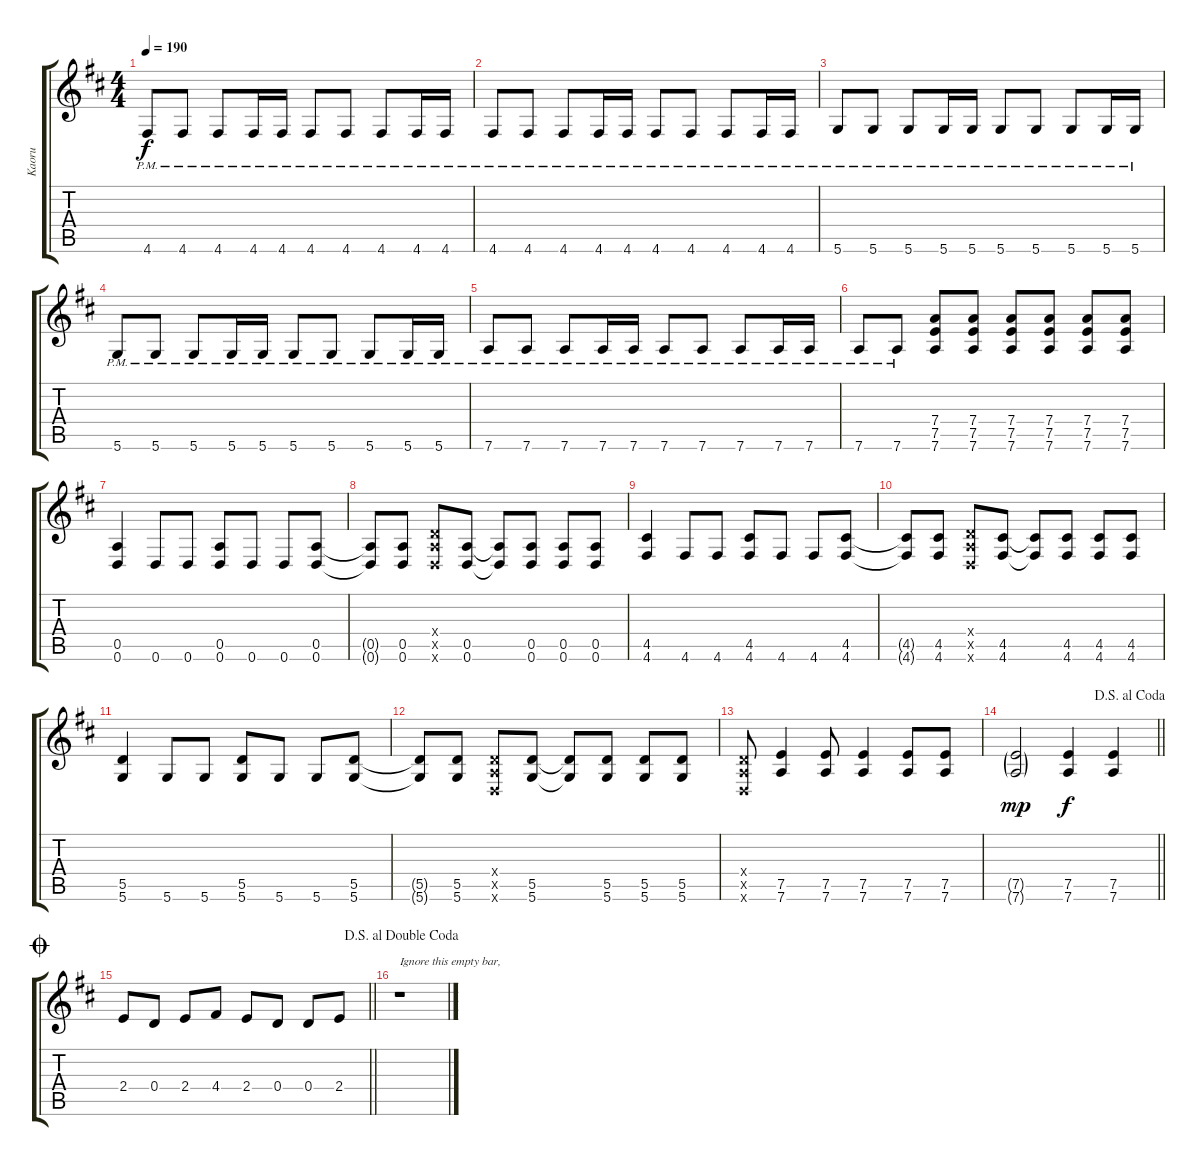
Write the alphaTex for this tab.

\track ("Kaoru" "Kaoru") {instrument overdrivenguitar}
\staff {score tabs}
\tuning (E4 B3 G3 D3 A2 D2) {hide}
\ts (4 4)
\tempo 190
\clef g2
\ks d
4.6{pm}.8{dy f} 4.6{pm}.8 4.6{pm}.8 4.6{pm}.16 4.6{pm}.16 4.6{pm}.8 4.6{pm}.8 4.6{pm}.8 4.6{pm}.16 4.6{pm}.16 |
4.6{pm}.8 4.6{pm}.8 4.6{pm}.8 4.6{pm}.16 4.6{pm}.16 4.6{pm}.8 4.6{pm}.8 4.6{pm}.8 4.6{pm}.16 4.6{pm}.16 |
5.6{pm}.8 5.6{pm}.8 5.6{pm}.8 5.6{pm}.16 5.6{pm}.16 5.6{pm}.8 5.6{pm}.8 5.6{pm}.8 5.6{pm}.16 5.6{pm}.16 |
5.6{pm}.8 5.6{pm}.8 5.6{pm}.8 5.6{pm}.16 5.6{pm}.16 5.6{pm}.8 5.6{pm}.8 5.6{pm}.8 5.6{pm}.16 5.6{pm}.16 |
7.6{pm}.8 7.6{pm}.8 7.6{pm}.8 7.6{pm}.16 7.6{pm}.16 7.6{pm}.8 7.6{pm}.8 7.6{pm}.8 7.6{pm}.16 7.6{pm}.16 |
7.6{pm}.8 7.6{pm}.8 (7.4 7.5 7.6).8 (7.4 7.5 7.6).8 (7.4 7.5 7.6).8 (7.4 7.5 7.6).8 (7.4 7.5 7.6).8 (7.4 7.5 7.6).8 |
(0.5 0.6).4 0.6.8 0.6.8 (0.5 0.6).8 0.6.8 0.6.8 (0.5 0.6).8 |
(0.5{t} 0.6{t}).8 (0.5 0.6).8 (0.4{x} 0.5{x} 0.6{x}).8 (0.5 0.6).8 (0.5{t} 0.6{t}).8 (0.5 0.6).8 (0.5 0.6).8 (0.5 0.6).8 |
(4.5 4.6).4 4.6.8 4.6.8 (4.5 4.6).8 4.6.8 4.6.8 (4.5 4.6).8 |
(4.5{t} 4.6{t}).8 (4.5 4.6).8 (0.4{x} 0.5{x} 0.6{x}).8 (4.5 4.6).8 (4.5{t} 4.6{t}).8 (4.5 4.6).8 (4.5 4.6).8 (4.5 4.6).8 |
(5.5 5.6).4 5.6.8 5.6.8 (5.5 5.6).8 5.6.8 5.6.8 (5.5 5.6).8 |
(5.5{t} 5.6{t}).8 (5.5 5.6).8 (0.4{x} 0.5{x} 0.6{x}).8 (5.5 5.6).8 (5.5{t} 5.6{t}).8 (5.5 5.6).8 (5.5 5.6).8 (5.5 5.6).8 |
(0.4{x} 0.5{x} 0.6{x}).8 (7.5 7.6).4 (7.5 7.6).8 (7.5 7.6).4 (7.5 7.6).8 (7.5 7.6).8 |
\jump dalsegnoalcoda
\barLineRight lightlight
(7.5{g} 7.6{g}).2{dy mp} (7.5 7.6).4{dy f} (7.5 7.6).4 |
\jump coda
\barLineRight lightlight
2.4.8 0.4.8 2.4.8 4.4.8 2.4.8 0.4.8 0.4.8 2.4.8 |
\jump dalsegnoaldoublecoda
r.1{txt "Ignore this empty bar,"}
